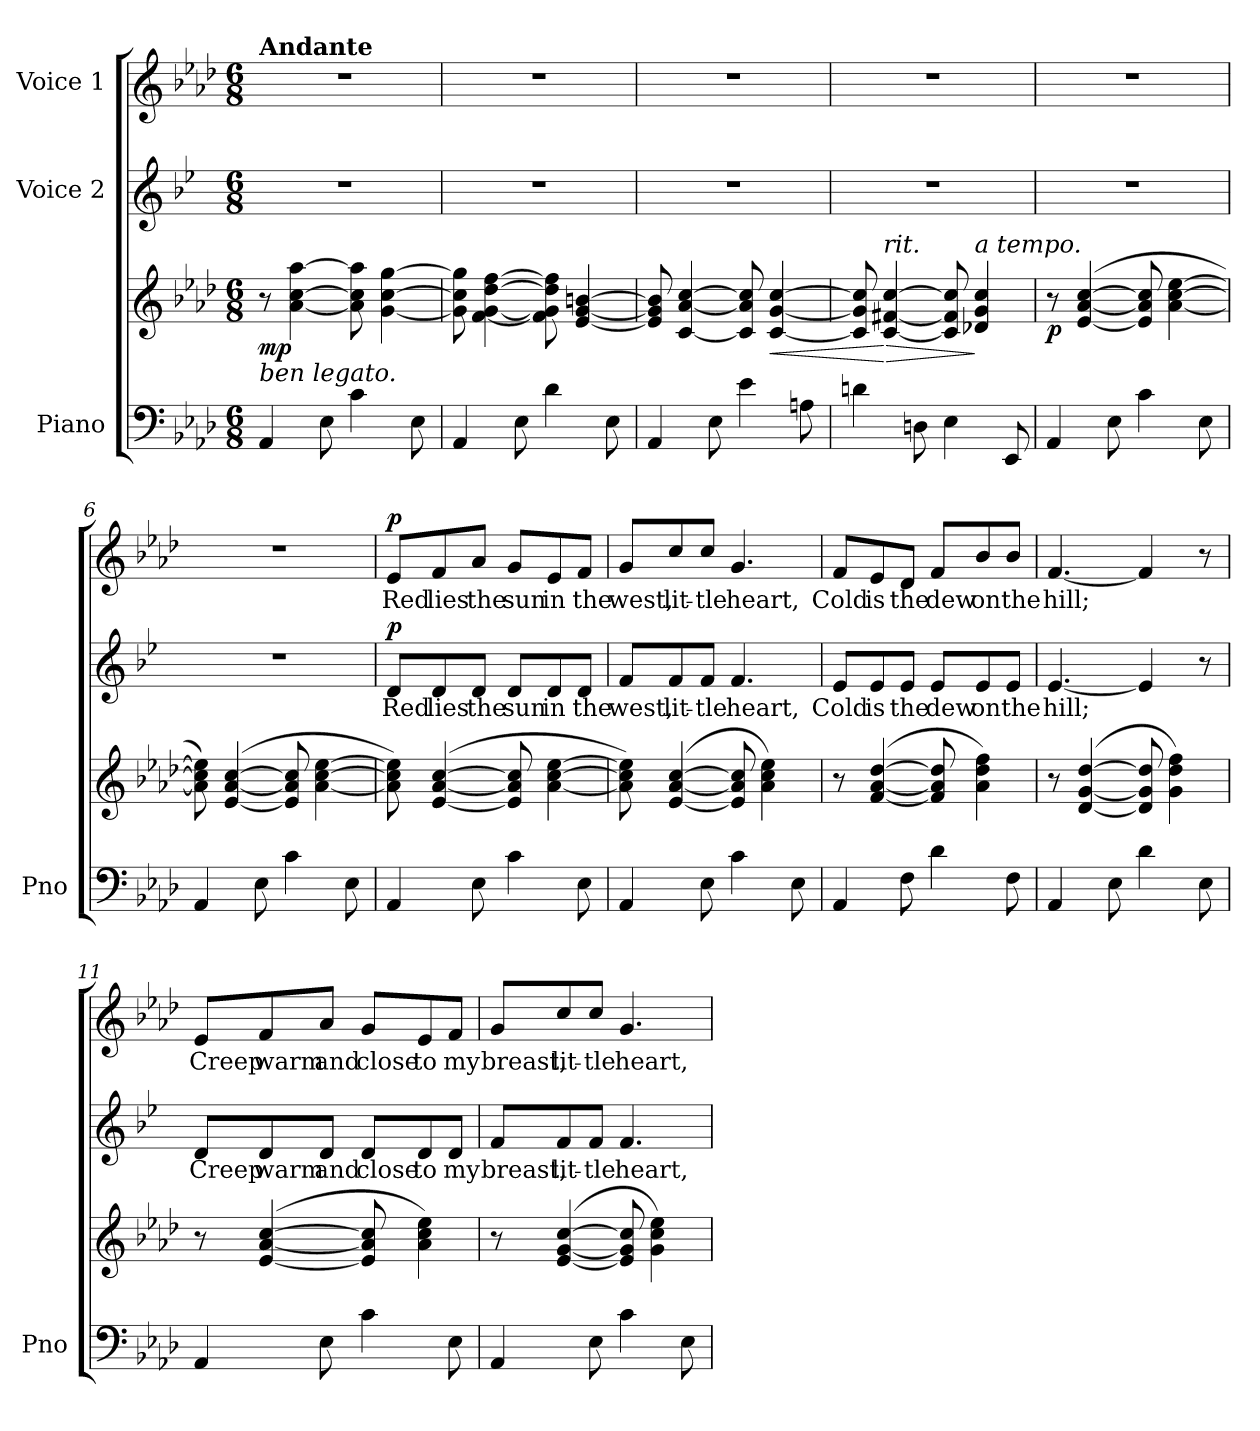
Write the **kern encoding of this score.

**kern	**kern	**dynam	**kern	**text	**dynam	**kern	**text	**dynam
*part3	*part3	*part3	*part2	*part2	*part2	*part1	*part1	*part1
*staff4	*staff3	*staff3/4	*staff2	*staff2	*staff2	*staff1	*staff1	*staff1
*I"Piano	*	*	*I"Voice 2	*	*	*I"Voice 1	*	*
*I'Pno	*	*	*	*	*	*	*	*
*clefF4	*clefG2	*	*clefG2	*	*	*clefG2	*	*
*	*	*	*ITrd1c2	*	*	*	*	*
*k[b-e-a-d-]	*k[b-e-a-d-]	*	*k[b-e-a-d-]	*	*	*k[b-e-a-d-]	*	*
*M6/8	*M6/8	*	*M6/8	*	*	*M6/8	*	*
=1	=1	=1	=1	=1	=1	=1	=1	=1
!	!	!	!	!	!	!LO:TX:a:B:t=Andante	!	!
!LO:TX:i:t=ben legato.	!	!	!	!	!	!	!	!
!	!	!LO:DY:b	!	!	!	!	!	!
4AA-/	8r	mp	2.r	.	.	2.r	.	.
.	[4a-\ [4cc\ [4aa-\	.	.	.	.	.	.	.
8E-\	.	.	.	.	.	.	.	.
4c\	8a-\] 8cc\] 8aa-\]	.	.	.	.	.	.	.
.	[4g\ [4cc\ [4gg\	.	.	.	.	.	.	.
8E-\	.	.	.	.	.	.	.	.
=2	=2	=2	=2	=2	=2	=2	=2	=2
4AA-/	8g\] 8cc\] 8gg\]	.	2.r	.	.	2.r	.	.
.	[4f\ [4g\ [4dd-\ [4ff\	.	.	.	.	.	.	.
8E-\	.	.	.	.	.	.	.	.
4d-\	8f\] 8g\] 8dd-\] 8ff\]	.	.	.	.	.	.	.
.	[4e-/ [4g/ [4bn/	.	.	.	.	.	.	.
8E-\	.	.	.	.	.	.	.	.
=3	=3	=3	=3	=3	=3	=3	=3	=3
4AA-/	8e-/] 8g/] 8bn/]	.	2.r	.	.	2.r	.	.
.	[4c/ [4a-/ [4cc/	.	.	.	.	.	.	.
8E-\	.	.	.	.	.	.	.	.
4e-\	8c/] 8a-/] 8cc/]	.	.	.	.	.	.	.
!	!	!LO:HP:b	!	!	!	!	!	!
.	[4c/ [4g/ [4cc/	<	.	.	.	.	.	.
8An\	.	.	.	.	.	.	.	.
=4	=4	=4	=4	=4	=4	=4	=4	=4
4dn\	8c/] 8g/] 8cc/]	.	2.r	.	.	2.r	.	.
!	!LO:TX:i:t=rit.	!	!	!	!	!	!	!
!	!	!LO:HP:n=1:b	!	!	!	!	!	!
.	[4c/ [4f#X/ [4cc/	[ >	.	.	.	.	.	.
8Dn\	.	.	.	.	.	.	.	.
4E-\	8c/] 8f#/] 8cc/]	.	.	.	.	.	.	.
!	!LO:TX:i:t=a tempo.	!	!	!	!	!	!	!
.	4d-X/ 4g/ 4cc/	]	.	.	.	.	.	.
8EE-/	.	.	.	.	.	.	.	.
=5	=5	=5	=5	=5	=5	=5	=5	=5
!	!	!LO:DY:b	!	!	!	!	!	!
4AA-/	8r	p	2.r	.	.	2.r	.	.
.	([4e-/ [4a-/ [4cc/	.	.	.	.	.	.	.
8E-\	.	.	.	.	.	.	.	.
4c\	8e-/] 8a-/] 8cc/]	.	.	.	.	.	.	.
.	[4a-\ [4cc\ [4ee-\	.	.	.	.	.	.	.
8E-\	.	.	.	.	.	.	.	.
=6	=6	=6	=6	=6	=6	=6	=6	=6
4AA-/	8a-\] 8cc\] 8ee-\])	.	2.r	.	.	2.r	.	.
.	([4e-/ [4a-/ [4cc/	.	.	.	.	.	.	.
8E-\	.	.	.	.	.	.	.	.
4c\	8e-/] 8a-/] 8cc/]	.	.	.	.	.	.	.
.	[4a-\ [4cc\ [4ee-\	.	.	.	.	.	.	.
8E-\	.	.	.	.	.	.	.	.
=7	=7	=7	=7	=7	=7	=7	=7	=7
!	!	!	!	!	!LO:DY:a	!	!	!LO:DY:a
4AA-/	8a-\] 8cc\] 8ee-\])	.	8c/L	Red	p	8e-/L	Red	p
.	([4e-/ [4a-/ [4cc/	.	8c/	lies	.	8f/	lies	.
8E-\	.	.	8c/J	the	.	8a-/J	the	.
4c\	8e-/] 8a-/] 8cc/]	.	8c/L	sun	.	8g/L	sun	.
.	[4a-\ [4cc\ [4ee-\	.	8c/	in	.	8e-/	in	.
8E-\	.	.	8c/J	the	.	8f/J	the	.
=8	=8	=8	=8	=8	=8	=8	=8	=8
4AA-/	8a-\] 8cc\] 8ee-\])	.	8e-/L	west,	.	8g/L	west,	.
.	([4e-/ [4a-/ [4cc/	.	8e-/	lit-	.	8cc/	lit-	.
8E-\	.	.	8e-/J	-tle	.	8cc/J	-tle	.
4c\	8e-/] 8a-/] 8cc/]	.	4.e-/	heart,	.	4.g/	heart,	.
.	4a-\ 4cc\ 4ee-\)	.	.	.	.	.	.	.
8E-\	.	.	.	.	.	.	.	.
=9	=9	=9	=9	=9	=9	=9	=9	=9
4AA-/	8r	.	8d-/L	Cold	.	8f/L	Cold	.
.	([4f/ [4a-/ [4dd-/	.	8d-/	is	.	8e-/	is	.
8F\	.	.	8d-/J	the	.	8d-/J	the	.
4d-\	8f/] 8a-/] 8dd-/]	.	8d-/L	dew	.	8f/L	dew	.
.	4a-\ 4dd-\ 4ff\)	.	8d-/	on	.	8b-/	on	.
8F\	.	.	8d-/J	the	.	8b-/J	the	.
=10	=10	=10	=10	=10	=10	=10	=10	=10
4AA-/	8r	.	[4.d-/	hill;	.	[4.f/	hill;	.
.	([4d-/ [4g/ [4dd-/	.	.	.	.	.	.	.
8E-\	.	.	.	.	.	.	.	.
4d-\	8d-/] 8g/] 8dd-/]	.	4d-/]	.	.	4f/]	.	.
.	4g\ 4dd-\ 4ff\)	.	.	.	.	.	.	.
8E-\	.	.	8r	.	.	8r	.	.
=11	=11	=11	=11	=11	=11	=11	=11	=11
4AA-/	8r	.	8c/L	Creep	.	8e-/L	Creep	.
.	([4e-/ [4a-/ [4cc/	.	8c/	warm	.	8f/	warm	.
8E-\	.	.	8c/J	and	.	8a-/J	and	.
4c\	8e-/] 8a-/] 8cc/]	.	8c/L	close	.	8g/L	close	.
.	4a-\ 4cc\ 4ee-\)	.	8c/	to	.	8e-/	to	.
8E-\	.	.	8c/J	my	.	8f/J	my	.
=12	=12	=12	=12	=12	=12	=12	=12	=12
4AA-/	8r	.	8e-/L	breast,	.	8g/L	breast,	.
.	([4e-/ [4g/ [4cc/	.	8e-/	lit-	.	8cc/	lit-	.
8E-\	.	.	8e-/J	-tle	.	8cc/J	-tle	.
4c\	8e-/] 8g/] 8cc/]	.	4.e-/	heart,	.	4.g/	heart,	.
.	4g\ 4cc\ 4ee-\)	.	.	.	.	.	.	.
8E-\	.	.	.	.	.	.	.	.
=	=	=	=	=	=	=	=	=
*-	*-	*-	*-	*-	*-	*-	*-	*-
